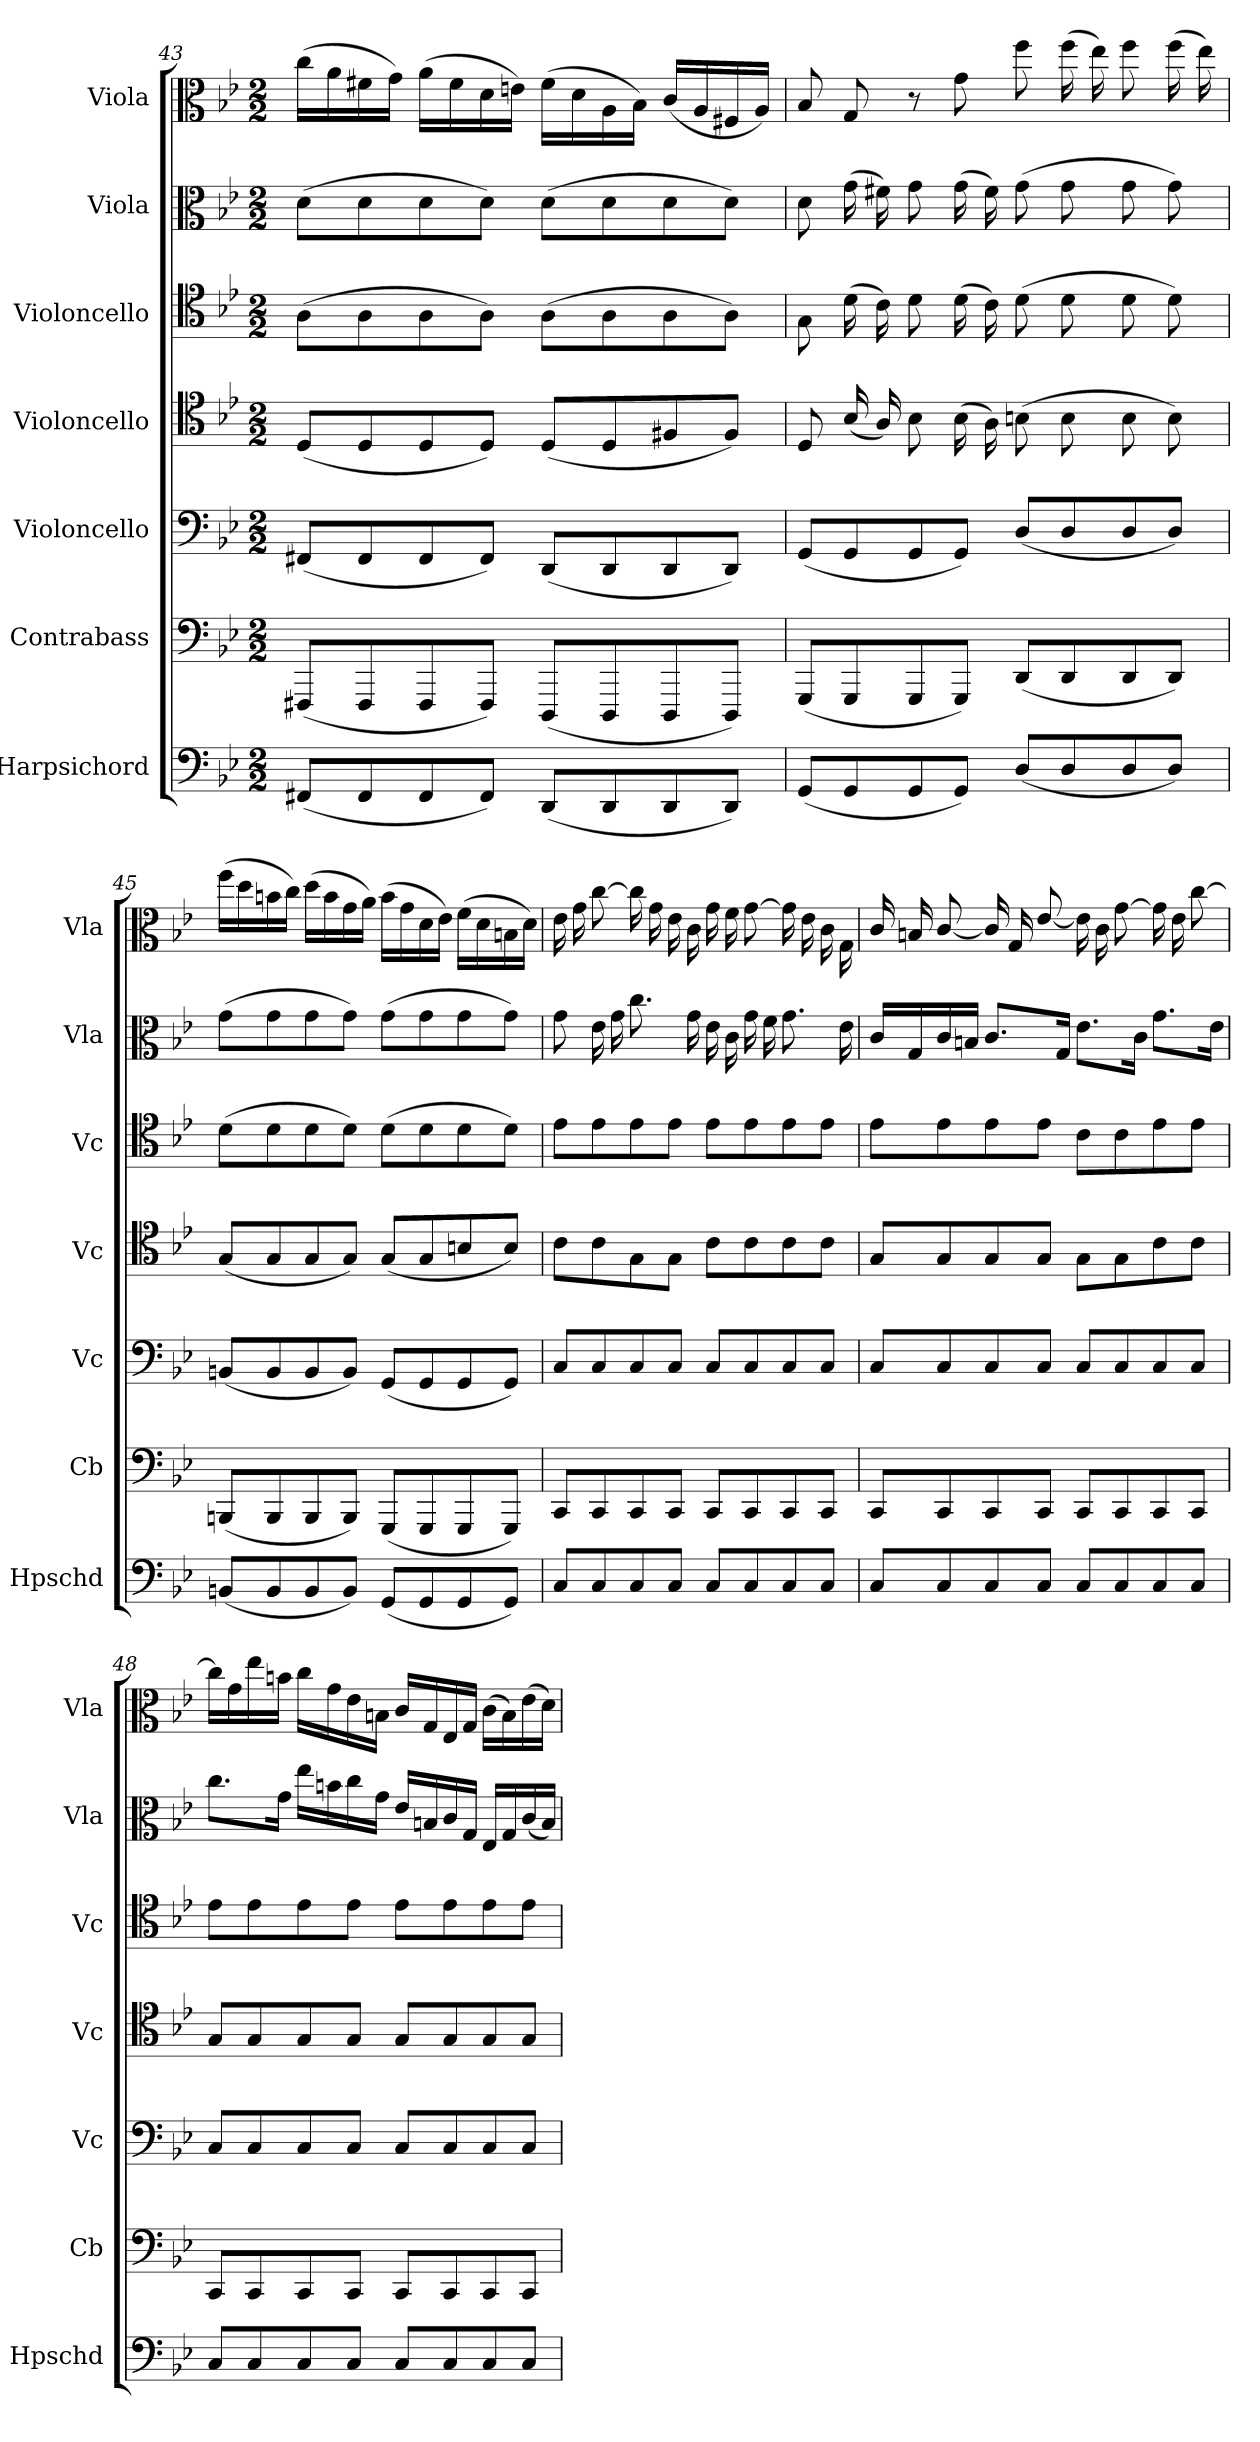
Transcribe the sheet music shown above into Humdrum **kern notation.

**kern	**kern	**kern	**kern	**kern	**kern	**kern
*part7	*part6	*part5	*part4	*part3	*part2	*part1
*staff7	*staff6	*staff5	*staff4	*staff3	*staff2	*staff1
*I"Harpsichord	*I"Contrabass	*I"Violoncello	*I"Violoncello	*I"Violoncello	*I"Viola	*I"Viola
*I'Hpschd	*I'Cb	*I'Vc	*I'Vc	*I'Vc	*I'Vla	*I'Vla
*clefF4	*clefF4	*clefF4	*clefC4	*clefC4	*clefC3	*clefC3
*	*ITrd7c12	*	*	*	*	*
*k[b-e-]	*k[b-e-]	*k[b-e-]	*k[b-e-]	*k[b-e-]	*k[b-e-]	*k[b-e-]
*B-:	*B-:	*B-:	*B-:	*B-:	*B-:	*B-:
*M2/2	*M2/2	*M2/2	*M2/2	*M2/2	*M2/2	*M2/2
=43	=43	=43	=43	=43	=43	=43
(8FF#X/L	(8FFFF#X/L	(8FF#X/L	(8D/L	(8A\L	(8d\L	(16cc\LL
.	.	.	.	.	.	16a\
8FF#/	8FFFF#/	8FF#/	8D/	8A\	8d\	16f#X\
.	.	.	.	.	.	16g\JJ)
8FF#/	8FFFF#/	8FF#/	8D/	8A\	8d\	(16a\LL
.	.	.	.	.	.	16f#\
8FF#/J)	8FFFF#/J)	8FF#/J)	8D/J)	8A\J)	8d\J)	16d\
.	.	.	.	.	.	16en\JJ)
(8DD/L	(8DDDD/L	(8DD/L	(8D/L	(8A\L	(8d\L	(16f#\LL
.	.	.	.	.	.	16d\
8DD/	8DDDD/	8DD/	8D/	8A\	8d\	16A\
.	.	.	.	.	.	16B-\JJ)
8DD/	8DDDD/	8DD/	8F#X/	8A\	8d\	(16c/LL
.	.	.	.	.	.	16A/
8DD/J)	8DDDD/J)	8DD/J)	8F#/J)	8A\J)	8d\J)	16F#X/
.	.	.	.	.	.	16A/JJ)
=44	=44	=44	=44	=44	=44	=44
(8GG/L	(8GGGG/L	(8GG/L	8D/	8G\	8d\	8B-/
8GG/	8GGGG/	8GG/	(16B-/	(16d\	(16g\	8G/
.	.	.	16A/)	16c\)	16f#X\)	.
8GG/	8GGGG/	8GG/	8B-\	8d\	8g\	8r
8GG/J)	8GGGG/J)	8GG/J)	(16B-\	(16d\	(16g\	8g\
.	.	.	16A\)	16c\)	16f#\)	.
(8D/L	(8DDD/L	(8D/L	(8Bn\	(8d\	(8g\	8ff\
8D/	8DDD/	8D/	8B\	8d\	8g\	(16ff\
.	.	.	.	.	.	16ee-\)
8D/	8DDD/	8D/	8B\	8d\	8g\	8ff\
8D/J)	8DDD/J)	8D/J)	8B\)	8d\)	8g\)	(16ff\
.	.	.	.	.	.	16ee-\)
=45	=45	=45	=45	=45	=45	=45
(8BBn/L	(8BBBBn/L	(8BBn/L	(8G/L	(8d\L	(8g\L	(16ff\LL
.	.	.	.	.	.	16dd\
8BB/	8BBBB/	8BB/	8G/	8d\	8g\	16bn\
.	.	.	.	.	.	16cc\JJ)
8BB/	8BBBB/	8BB/	8G/	8d\	8g\	(16dd\LL
.	.	.	.	.	.	16b\
8BB/J)	8BBBB/J)	8BB/J)	8G/J)	8d\J)	8g\J)	16g\
.	.	.	.	.	.	16a\JJ)
(8GG/L	(8GGGG/L	(8GG/L	(8G/L	(8d\L	(8g\L	(16b\LL
.	.	.	.	.	.	16g\
8GG/	8GGGG/	8GG/	8G/	8d\	8g\	16d\
.	.	.	.	.	.	16e-\JJ)
8GG/	8GGGG/	8GG/	8Bn/	8d\	8g\	(16f\LL
.	.	.	.	.	.	16d\
8GG/J)	8GGGG/J)	8GG/J)	8B/J)	8d\J)	8g\J)	16Bn\
.	.	.	.	.	.	16d\JJ)
=46	=46	=46	=46	=46	=46	=46
8C/L	8CCC/L	8C/L	8c\L	8e-\L	8g\	16e-\
.	.	.	.	.	.	16g\
8C/	8CCC/	8C/	8c\	8e-\	16e-\	[8cc\
.	.	.	.	.	16g\	.
8C/	8CCC/	8C/	8G\	8e-\	8.cc\	16cc\]
.	.	.	.	.	.	16g\
8C/J	8CCC/J	8C/J	8G\J	8e-\J	.	16e-\
.	.	.	.	.	16g\	16c\
8C/L	8CCC/L	8C/L	8c\L	8e-\L	16e-\	16g\
.	.	.	.	.	16c\	16f\
8C/	8CCC/	8C/	8c\	8e-\	16g\	[8g\
.	.	.	.	.	16f\	.
8C/	8CCC/	8C/	8c\	8e-\	8.g\	16g\]
.	.	.	.	.	.	16e-\
8C/J	8CCC/J	8C/J	8c\J	8e-\J	.	16c\
.	.	.	.	.	16e-\	16G\
=47	=47	=47	=47	=47	=47	=47
8C/L	8CCC/L	8C/L	8G/L	8e-\L	16c/LL	16c/
.	.	.	.	.	16G/	16Bn/
8C/	8CCC/	8C/	8G/	8e-\	16c/	[8c/
.	.	.	.	.	16Bn/JJ	.
8C/	8CCC/	8C/	8G/	8e-\	8.c/L	16c/]
.	.	.	.	.	.	16G/
8C/J	8CCC/J	8C/J	8G/J	8e-\J	.	[8e-/
.	.	.	.	.	16G/Jk	.
8C/L	8CCC/L	8C/L	8G\L	8c\L	8.e-\L	16e-\]
.	.	.	.	.	.	16c\
8C/	8CCC/	8C/	8G\	8c\	.	[8g\
.	.	.	.	.	16c\Jk	.
8C/	8CCC/	8C/	8c\	8e-\	8.g\L	16g\]
.	.	.	.	.	.	16e-\
8C/J	8CCC/J	8C/J	8c\J	8e-\J	.	[8cc\
.	.	.	.	.	16e-\Jk	.
=48	=48	=48	=48	=48	=48	=48
8C/L	8CCC/L	8C/L	8G/L	8e-\L	8.cc\L	16cc\LL]
.	.	.	.	.	.	16g\
8C/	8CCC/	8C/	8G/	8e-\	.	16ee-\
.	.	.	.	.	16g\Jk	16bn\JJ
8C/	8CCC/	8C/	8G/	8e-\	16ee-\LL	16cc\LL
.	.	.	.	.	16bn\	16g\
8C/J	8CCC/J	8C/J	8G/J	8e-\J	16cc\	16e-\
.	.	.	.	.	16g\JJ	16Bn\JJ
8C/L	8CCC/L	8C/L	8G/L	8e-\L	16e-/LL	16c/LL
.	.	.	.	.	16Bn/	16G/
8C/	8CCC/	8C/	8G/	8e-\	16c/	16E-/
.	.	.	.	.	16G/JJ	16G/JJ
8C/	8CCC/	8C/	8G/	8e-\	16E-/LL	(16c\LL
.	.	.	.	.	16G/	16B\)
8C/J	8CCC/J	8C/J	8G/J	8e-\J	(16c/	(16e-\
.	.	.	.	.	16B/JJ)	16d\JJ)
=	=	=	=	=	=	=
*-	*-	*-	*-	*-	*-	*-
